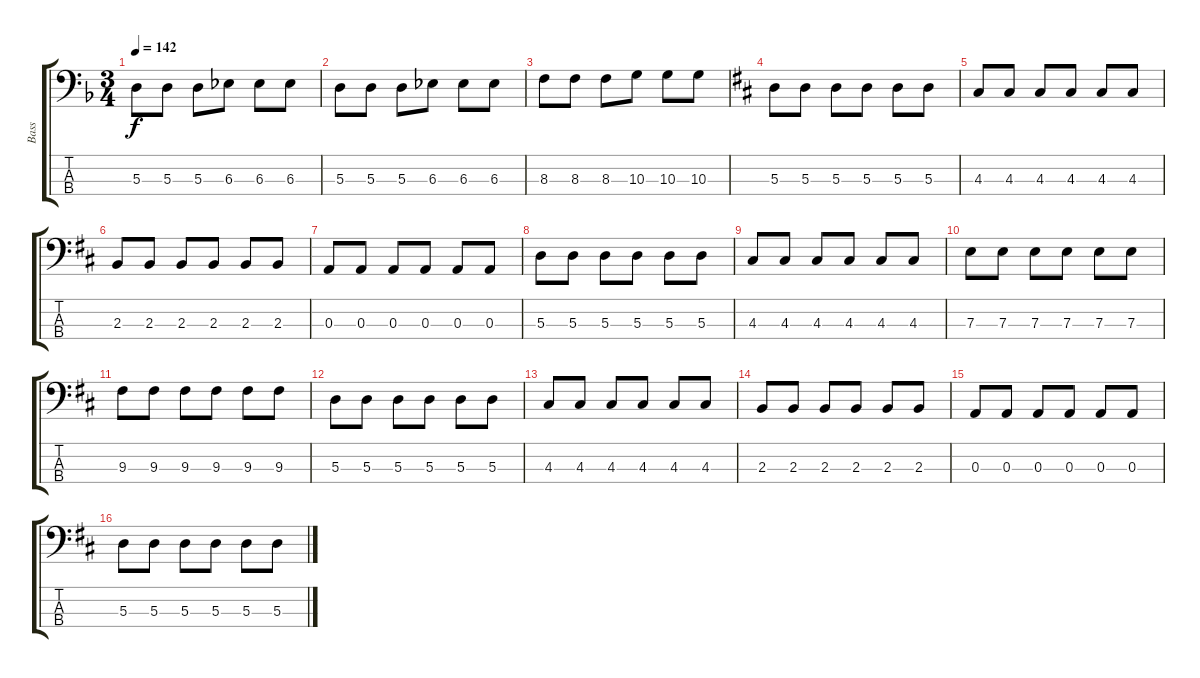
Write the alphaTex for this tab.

\track ("Bass" "Bass") {instrument electricbassfinger}
\staff {score tabs}
\tuning (G2 D2 A1 E1) {hide}
\ts (3 4)
\tempo 142
\clef f4
\ks dminor
5.3.8{dy f} 5.3.8 5.3.8 6.3.8 6.3.8 6.3.8 |
5.3.8 5.3.8 5.3.8 6.3.8 6.3.8 6.3.8 |
8.3.8 8.3.8 8.3.8 10.3.8 10.3.8 10.3.8 |
\ks d
5.3.8 5.3.8 5.3.8 5.3.8 5.3.8 5.3.8 |
4.3.8 4.3.8 4.3.8 4.3.8 4.3.8 4.3.8 |
2.3.8 2.3.8 2.3.8 2.3.8 2.3.8 2.3.8 |
0.3.8 0.3.8 0.3.8 0.3.8 0.3.8 0.3.8 |
5.3.8 5.3.8 5.3.8 5.3.8 5.3.8 5.3.8 |
4.3.8 4.3.8 4.3.8 4.3.8 4.3.8 4.3.8 |
7.3.8 7.3.8 7.3.8 7.3.8 7.3.8 7.3.8 |
9.3.8 9.3.8 9.3.8 9.3.8 9.3.8 9.3.8 |
5.3.8 5.3.8 5.3.8 5.3.8 5.3.8 5.3.8 |
4.3.8 4.3.8 4.3.8 4.3.8 4.3.8 4.3.8 |
2.3.8 2.3.8 2.3.8 2.3.8 2.3.8 2.3.8 |
0.3.8 0.3.8 0.3.8 0.3.8 0.3.8 0.3.8 |
5.3.8 5.3.8 5.3.8 5.3.8 5.3.8 5.3.8
